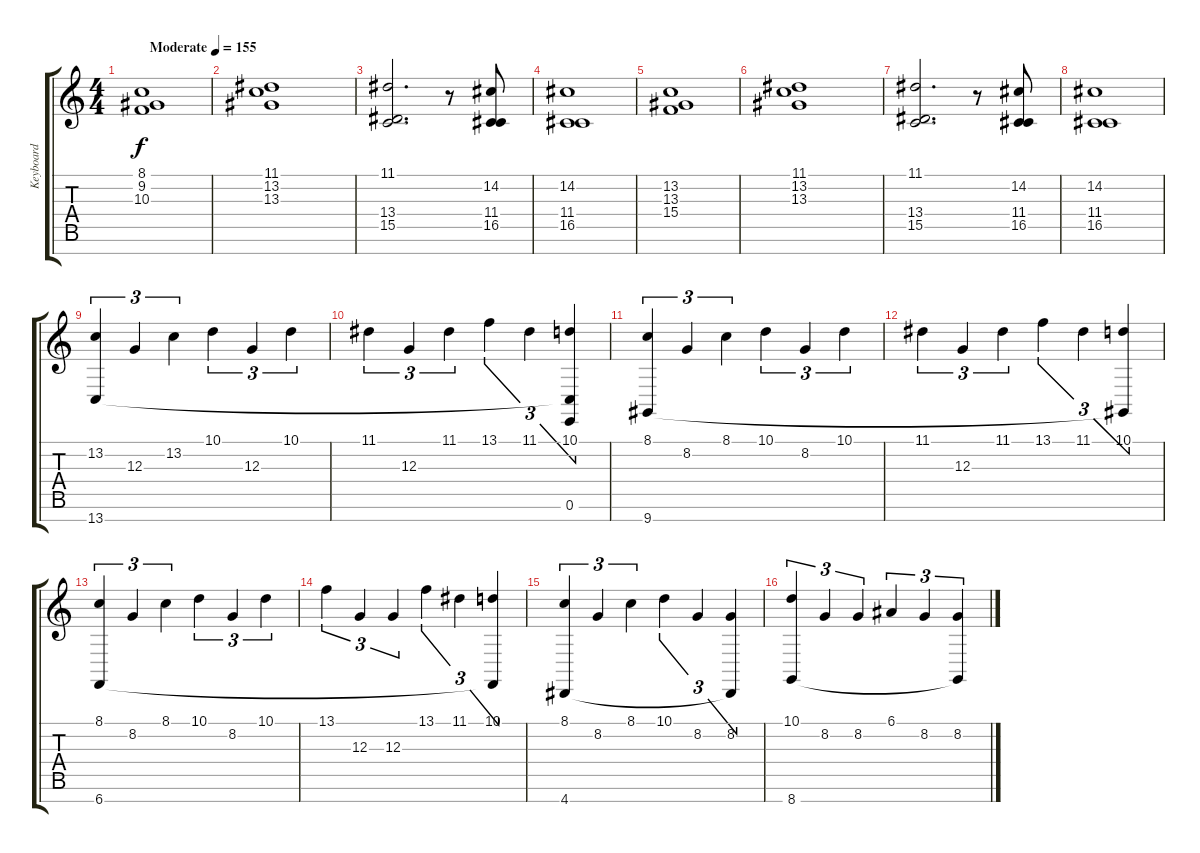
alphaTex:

\track ("Keyboard" "Keyboard") {instrument acousticgrandpiano}
\staff {score tabs}
\tuning (E4 B3 G3 D3 A2 E2 B1) {hide}
\ts (4 4)
\tempo (155 "Moderate")
\clef g2
\ks c
(8.1 9.2 10.3).1{dy f instrument acousticgrandpiano} |
(11.1 13.2 13.3).1 |
(11.1 13.4 15.5).2{d} r.8 (14.2 11.4 16.5).8 |
(14.2 11.4 16.5).1 |
(13.2 13.3 15.4).1 |
(11.1 13.2 13.3).1 |
(11.1 13.4 15.5).2{d} r.8 (14.2 11.4 16.5).8 |
(14.2 11.4 16.5).1 |
(13.2 13.7).4{tu (3 2)} 12.3.4{tu (3 2)} 13.2.4{tu (3 2)} 10.1.4{tu (3 2)} 12.3.4{tu (3 2)} 10.1.4{tu (3 2)} |
11.1.4{tu (3 2)} 12.3.4{tu (3 2)} 11.1.4{tu (3 2)} 13.1.4{tu (3 2)} 11.1.4{tu (3 2)} (10.1 0.6 13.7{t}).4{tu (3 2)} |
(8.1 9.7).4{tu (3 2)} 8.2.4{tu (3 2)} 8.1.4{tu (3 2)} 10.1.4{tu (3 2)} 8.2.4{tu (3 2)} 10.1.4{tu (3 2)} |
11.1.4{tu (3 2)} 12.3.4{tu (3 2)} 11.1.4{tu (3 2)} 13.1.4{tu (3 2)} 11.1.4{tu (3 2)} (10.1 9.7{t}).4{tu (3 2)} |
(8.1 6.7).4{tu (3 2)} 8.2.4{tu (3 2)} 8.1.4{tu (3 2)} 10.1.4{tu (3 2)} 8.2.4{tu (3 2)} 10.1.4{tu (3 2)} |
13.1.4{tu (3 2)} 12.3.4{tu (3 2)} 12.3.4{tu (3 2)} 13.1.4{tu (3 2)} 11.1.4{tu (3 2)} (10.1 6.7{t}).4{tu (3 2)} |
(8.1 4.7).4{tu (3 2)} 8.2.4{tu (3 2)} 8.1.4{tu (3 2)} 10.1.4{tu (3 2)} 8.2.4{tu (3 2)} (8.2 4.7{t}).4{tu (3 2)} |
(10.1 8.7).4{tu (3 2)} 8.2.4{tu (3 2)} 8.2.4{tu (3 2)} 6.1.4{tu (3 2)} 8.2.4{tu (3 2)} (8.2 8.7{t}).4{tu (3 2)}
